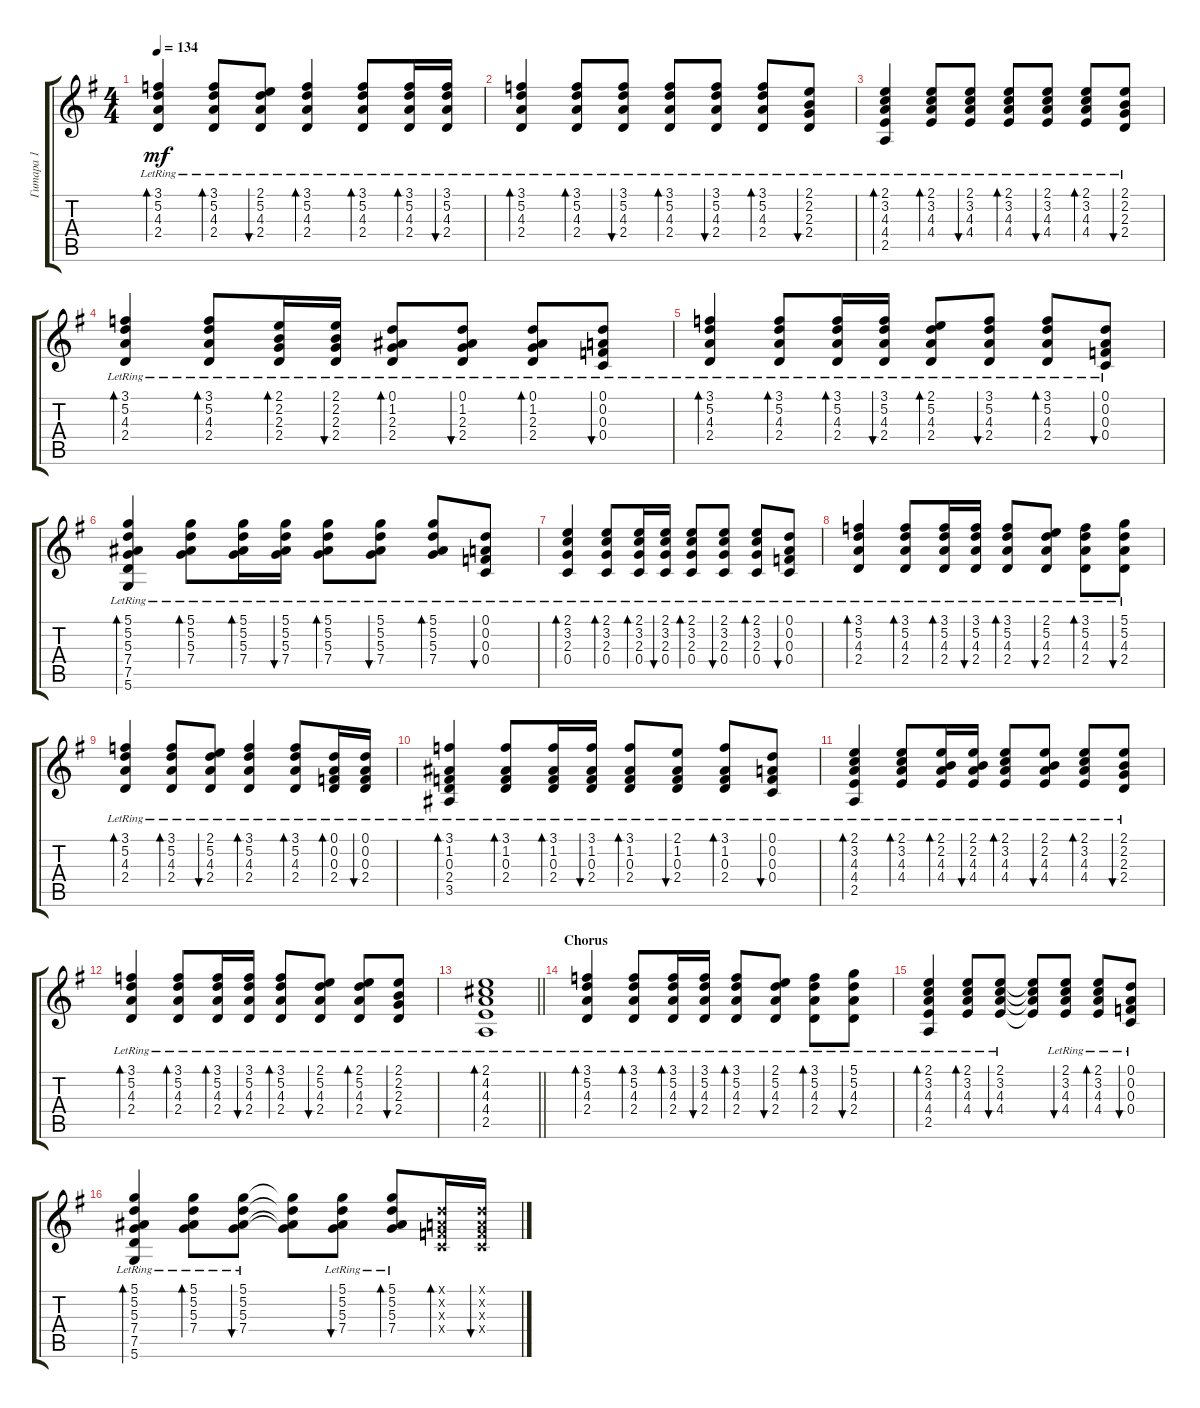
\track ("Гитара 1" "Гитара 1") {instrument acousticguitarsteel}
\staff {score tabs}
\tuning (D4 A3 F3 C3 G2 D2) {hide}
\ts (4 4)
\tempo 134
\clef g2
\ks eminor
(3.1{lr} 5.2{lr} 4.3{lr} 2.4{lr}).4{bd 60 dy mf} (3.1{lr} 5.2{lr} 4.3{lr} 2.4{lr}).8{bd 60} (2.1{lr} 5.2{lr} 4.3{lr} 2.4{lr}).8{bu 60} (3.1{lr} 5.2{lr} 4.3{lr} 2.4{lr}).4{bd 60} (3.1{lr} 5.2{lr} 4.3{lr} 2.4{lr}).8{bd 60} (3.1{lr} 5.2{lr} 4.3{lr} 2.4{lr}).16{bd 60} (3.1{lr} 5.2{lr} 4.3{lr} 2.4{lr}).16{bu 60} |
(3.1{lr} 5.2{lr} 4.3{lr} 2.4{lr}).4{bd 60} (3.1{lr} 5.2{lr} 4.3{lr} 2.4{lr}).8{bd 60} (3.1{lr} 5.2{lr} 4.3{lr} 2.4{lr}).8{bu 60} (3.1{lr} 5.2{lr} 4.3{lr} 2.4{lr}).8{bd 60} (3.1{lr} 5.2{lr} 4.3{lr} 2.4{lr}).8{bu 60} (3.1{lr} 5.2{lr} 4.3{lr} 2.4{lr}).8{bd 60} (2.1{lr} 2.2{lr} 2.3{lr} 2.4{lr}).8{bu 60} |
(2.1{lr} 3.2{lr} 4.3{lr} 4.4{lr} 2.5{lr}).4{bd 60} (2.1{lr} 3.2{lr} 4.3{lr} 4.4{lr}).8{bd 60} (2.1{lr} 3.2{lr} 4.3{lr} 4.4{lr}).8{bu 60} (2.1{lr} 3.2{lr} 4.3{lr} 4.4{lr}).8{bd 60} (2.1{lr} 3.2{lr} 4.3{lr} 4.4{lr}).8{bu 60} (2.1{lr} 3.2{lr} 4.3{lr} 4.4{lr}).8{bd 60} (2.1{lr} 2.2{lr} 2.3{lr} 2.4{lr}).8{bu 60} |
(3.1{lr} 5.2{lr} 4.3{lr} 2.4{lr}).4{bd 60} (3.1{lr} 5.2{lr} 4.3{lr} 2.4{lr}).8{bd 60} (2.1{lr} 2.2{lr} 2.3{lr} 2.4{lr}).16{bd 60} (2.1{lr} 2.2{lr} 2.3{lr} 2.4{lr}).16{bu 60} (0.1{lr} 1.2{lr} 2.3{lr} 2.4{lr}).8{bd 60} (0.1{lr} 1.2{lr} 2.3{lr} 2.4{lr}).8{bu 60} (0.1{lr} 1.2{lr} 2.3{lr} 2.4{lr}).8{bd 60} (0.1{lr} 0.2{lr} 0.3{lr} 0.4{lr}).8{bu 60} |
(3.1{lr} 5.2{lr} 4.3{lr} 2.4{lr}).4{bd 60} (3.1{lr} 5.2{lr} 4.3{lr} 2.4{lr}).8{bd 60} (3.1{lr} 5.2{lr} 4.3{lr} 2.4{lr}).16{bd 60} (3.1{lr} 5.2{lr} 4.3{lr} 2.4{lr}).16{bu 60} (2.1{lr} 5.2{lr} 4.3{lr} 2.4{lr}).8{bd 60} (3.1{lr} 5.2{lr} 4.3{lr} 2.4{lr}).8{bu 60} (3.1{lr} 5.2{lr} 4.3{lr} 2.4{lr}).8{bd 60} (0.1{lr} 0.2{lr} 0.3{lr} 0.4{lr}).8{bu 60} |
(5.1{lr} 5.2{lr} 5.3{lr} 7.4{lr} 7.5{lr} 5.6{lr}).4{bd 60} (5.1{lr} 5.2{lr} 5.3{lr} 7.4{lr}).8{bd 60} (5.1{lr} 5.2{lr} 5.3{lr} 7.4{lr}).16{bd 60} (5.1{lr} 5.2{lr} 5.3{lr} 7.4{lr}).16{bu 60} (5.1{lr} 5.2{lr} 5.3{lr} 7.4{lr}).8{bd 60} (5.1{lr} 5.2{lr} 5.3{lr} 7.4{lr}).8{bu 60} (5.1{lr} 5.2{lr} 5.3{lr} 7.4{lr}).8{bd 60} (0.1{lr} 0.2{lr} 0.3{lr} 0.4).8{bu 60} |
(2.1{lr} 3.2{lr} 2.3{lr} 0.4{lr}).4{bd 60} (2.1{lr} 3.2{lr} 2.3{lr} 0.4{lr}).8{bd 60} (2.1{lr} 3.2{lr} 2.3{lr} 0.4{lr}).16{bd 60} (2.1{lr} 3.2{lr} 2.3{lr} 0.4{lr}).16{bu 60} (2.1{lr} 3.2{lr} 2.3{lr} 0.4{lr}).8{bd 60} (2.1{lr} 3.2{lr} 2.3{lr} 0.4{lr}).8{bu 60} (2.1{lr} 3.2{lr} 2.3{lr} 0.4{lr}).8{bd 60} (0.1{lr} 0.2{lr} 0.3{lr} 0.4{lr}).8{bu 60} |
(3.1{lr} 5.2{lr} 4.3{lr} 2.4{lr}).4{bd 60} (3.1{lr} 5.2{lr} 4.3{lr} 2.4{lr}).8{bd 60} (3.1{lr} 5.2{lr} 4.3{lr} 2.4{lr}).16{bd 60} (3.1{lr} 5.2{lr} 4.3{lr} 2.4{lr}).16{bu 60} (3.1{lr} 5.2{lr} 4.3{lr} 2.4{lr}).8{bd 60} (2.1{lr} 5.2{lr} 4.3{lr} 2.4{lr}).8{bu 60} (3.1{lr} 5.2{lr} 4.3{lr} 2.4{lr}).8{bd 60} (5.1{lr} 5.2{lr} 4.3{lr} 2.4{lr}).8{bu 60} |
(3.1{lr} 5.2{lr} 4.3{lr} 2.4{lr}).4{bd 60} (3.1{lr} 5.2{lr} 4.3{lr} 2.4{lr}).8{bd 60} (2.1{lr} 5.2{lr} 4.3{lr} 2.4{lr}).8{bu 60} (3.1{lr} 5.2{lr} 4.3{lr} 2.4{lr}).4{bd 60} (3.1{lr} 5.2{lr} 4.3{lr} 2.4{lr}).8{bd 60} (0.1{lr} 0.2{lr} 0.3{lr} 2.4{lr}).16{bd 60} (0.1{lr} 0.2{lr} 0.3{lr} 2.4{lr}).16{bu 60} |
(3.1{lr} 1.2{lr} 0.3{lr} 2.4{lr} 3.5).4{bd 60} (3.1{lr} 1.2{lr} 0.3{lr} 2.4{lr}).8{bd 60} (3.1{lr} 1.2{lr} 0.3{lr} 2.4{lr}).16{bd 60} (3.1{lr} 1.2{lr} 0.3{lr} 2.4{lr}).16{bu 60} (3.1{lr} 1.2{lr} 0.3{lr} 2.4{lr}).8{bd 60} (2.1{lr} 1.2{lr} 0.3{lr} 2.4{lr}).8{bu 60} (3.1{lr} 1.2{lr} 0.3{lr} 2.4{lr}).8{bd 60} (0.1{lr} 0.2{lr} 0.3{lr} 0.4).8{bu 60} |
(2.1{lr} 3.2{lr} 4.3{lr} 4.4{lr} 2.5).4{bd 60} (2.1{lr} 3.2{lr} 4.3{lr} 4.4{lr}).8{bd 60} (2.1{lr} 2.2{lr} 4.3{lr} 4.4{lr}).16{bd 60} (2.1{lr} 2.2{lr} 4.3{lr} 4.4{lr}).16{bu 60} (2.1{lr} 3.2{lr} 4.3{lr} 4.4{lr}).8{bd 60} (2.1{lr} 2.2{lr} 4.3{lr} 4.4{lr}).8{bu 60} (2.1{lr} 3.2{lr} 4.3{lr} 4.4{lr}).8{bd 60} (2.1{lr} 2.2{lr} 2.3{lr} 2.4{lr}).8{bu 60} |
(3.1{lr} 5.2{lr} 4.3{lr} 2.4{lr}).4{bd 60} (3.1{lr} 5.2{lr} 4.3{lr} 2.4{lr}).8{bd 60} (3.1{lr} 5.2{lr} 4.3{lr} 2.4{lr}).16{bd 60} (3.1{lr} 5.2{lr} 4.3{lr} 2.4{lr}).16{bu 60} (3.1{lr} 5.2{lr} 4.3{lr} 2.4{lr}).8{bd 60} (2.1{lr} 5.2{lr} 4.3{lr} 2.4{lr}).8{bu 60} (2.1{lr} 5.2{lr} 4.3{lr} 2.4{lr}).8{bd 60} (2.1{lr} 2.2{lr} 2.3{lr} 2.4{lr}).8{bu 60} |
\barLineRight lightlight
(2.1 4.2 4.3 4.4 2.5{lr}).1{bd 60} |
\section ("" "Chorus")
(3.1{lr} 5.2{lr} 4.3{lr} 2.4{lr}).4{bd 60} (3.1{lr} 5.2{lr} 4.3{lr} 2.4{lr}).8{bd 60} (3.1{lr} 5.2{lr} 4.3{lr} 2.4{lr}).16{bd 60} (3.1{lr} 5.2{lr} 4.3{lr} 2.4{lr}).16{bu 60} (3.1{lr} 5.2{lr} 4.3{lr} 2.4{lr}).8{bd 60} (2.1{lr} 5.2{lr} 4.3{lr} 2.4{lr}).8{bu 60} (3.1{lr} 5.2{lr} 4.3{lr} 2.4{lr}).8{bd 60} (5.1{lr} 5.2{lr} 4.3{lr} 2.4{lr}).8{bu 60} |
(2.1{lr} 3.2{lr} 4.3{lr} 4.4{lr} 2.5{lr}).4{bd 60} (2.1{lr} 3.2{lr} 4.3{lr} 4.4{lr}).8{bd 60} (2.1{lr} 3.2{lr} 4.3{lr} 4.4{lr}).8{bu 60} (2.1{t} 3.2{t} 4.3{t} 4.4{t}).8 (2.1{lr} 3.2{lr} 4.3{lr} 4.4{lr}).8{bu 60} (2.1{lr} 3.2{lr} 4.3{lr} 4.4{lr}).8{bd 60} (0.1{lr} 0.2{lr} 0.3{lr} 0.4{lr}).8{bu 60} |
(5.1{lr} 5.2{lr} 5.3{lr} 7.4{lr} 7.5{lr} 5.6{lr}).4{bd 60} (5.1{lr} 5.2{lr} 5.3{lr} 7.4{lr}).8{bd 60} (5.1{lr} 5.2{lr} 5.3{lr} 7.4{lr}).8{bu 60} (5.1{t} 5.2{t} 5.3{t} 7.4{t}).8 (5.1{lr} 5.2{lr} 5.3{lr} 7.4{lr}).8{bu 60} (5.1{lr} 5.2{lr} 5.3{lr} 7.4{lr}).8{bd 60} (0.1{x} 0.2{x} 0.3{x} 0.4{x}).16{bd 60} (0.1{x} 0.2{x} 0.3{x} 0.4{x}).16{bu 60}
